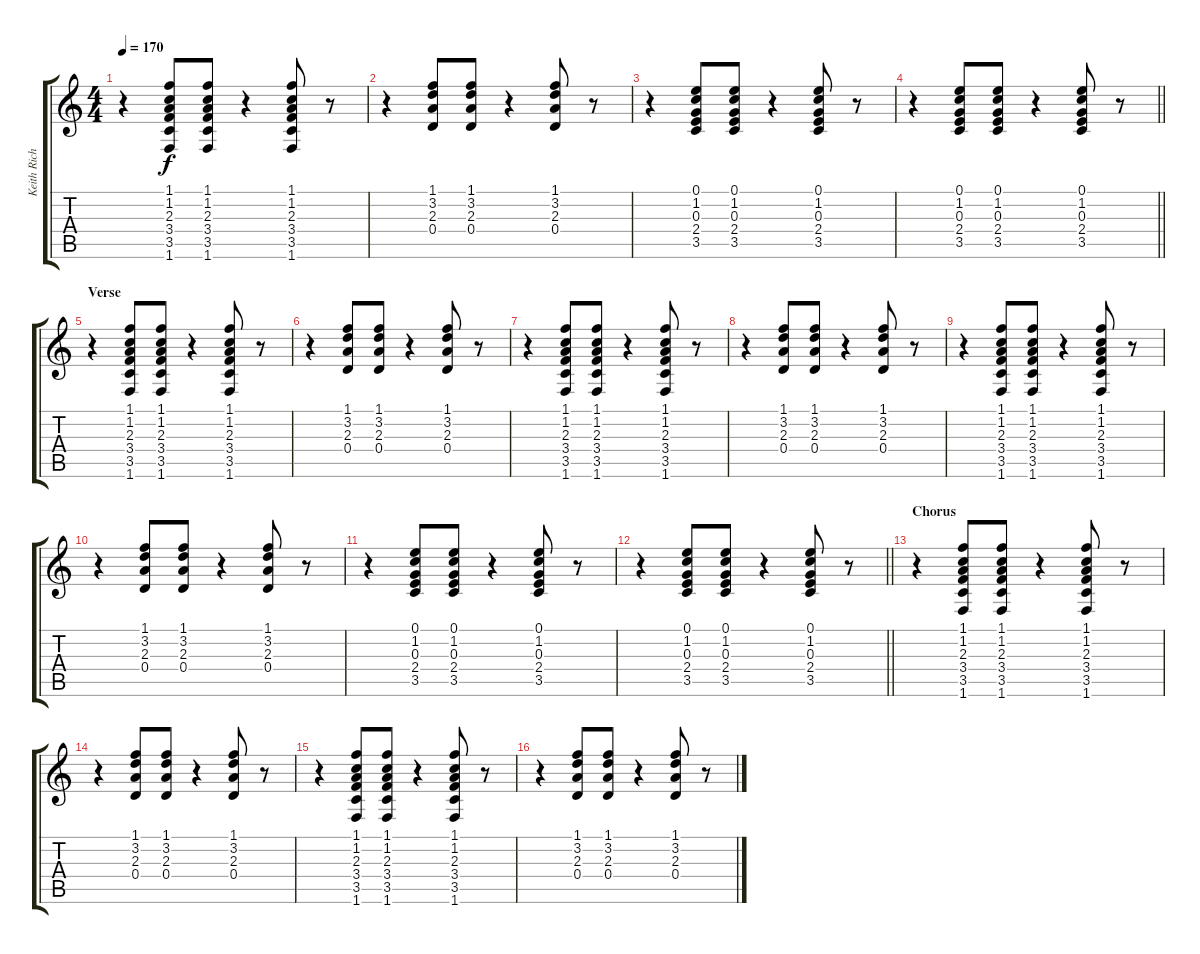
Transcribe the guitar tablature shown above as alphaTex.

\track ("Keith Richards" "Keith Rich") {instrument electricguitarjazz}
\staff {score tabs}
\tuning (E4 B3 G3 D3 A2 E2) {hide}
\ts (4 4)
\tempo 170
\clef g2
\ks c
r.4{dy f} (1.1 1.2 2.3 3.4 3.5 1.6).8 (1.1 1.2 2.3 3.4 3.5 1.6).8 r.4 (1.1 1.2 2.3 3.4 3.5 1.6).8 r.8 |
r.4 (1.1 3.2 2.3 0.4).8 (1.1 3.2 2.3 0.4).8 r.4 (1.1 3.2 2.3 0.4).8 r.8 |
r.4 (0.1 1.2 0.3 2.4 3.5).8 (0.1 1.2 0.3 2.4 3.5).8 r.4 (0.1 1.2 0.3 2.4 3.5).8 r.8 |
\barLineRight lightlight
r.4 (0.1 1.2 0.3 2.4 3.5).8 (0.1 1.2 0.3 2.4 3.5).8 r.4 (0.1 1.2 0.3 2.4 3.5).8 r.8 |
\section ("" "Verse")
r.4 (1.1 1.2 2.3 3.4 3.5 1.6).8 (1.1 1.2 2.3 3.4 3.5 1.6).8 r.4 (1.1 1.2 2.3 3.4 3.5 1.6).8 r.8 |
r.4 (1.1 3.2 2.3 0.4).8 (1.1 3.2 2.3 0.4).8 r.4 (1.1 3.2 2.3 0.4).8 r.8 |
r.4 (1.1 1.2 2.3 3.4 3.5 1.6).8 (1.1 1.2 2.3 3.4 3.5 1.6).8 r.4 (1.1 1.2 2.3 3.4 3.5 1.6).8 r.8 |
r.4 (1.1 3.2 2.3 0.4).8 (1.1 3.2 2.3 0.4).8 r.4 (1.1 3.2 2.3 0.4).8 r.8 |
r.4 (1.1 1.2 2.3 3.4 3.5 1.6).8 (1.1 1.2 2.3 3.4 3.5 1.6).8 r.4 (1.1 1.2 2.3 3.4 3.5 1.6).8 r.8 |
r.4 (1.1 3.2 2.3 0.4).8 (1.1 3.2 2.3 0.4).8 r.4 (1.1 3.2 2.3 0.4).8 r.8 |
r.4 (0.1 1.2 0.3 2.4 3.5).8 (0.1 1.2 0.3 2.4 3.5).8 r.4 (0.1 1.2 0.3 2.4 3.5).8 r.8 |
\barLineRight lightlight
r.4 (0.1 1.2 0.3 2.4 3.5).8 (0.1 1.2 0.3 2.4 3.5).8 r.4 (0.1 1.2 0.3 2.4 3.5).8 r.8 |
\section ("" "Chorus")
r.4 (1.1 1.2 2.3 3.4 3.5 1.6).8 (1.1 1.2 2.3 3.4 3.5 1.6).8 r.4 (1.1 1.2 2.3 3.4 3.5 1.6).8 r.8 |
r.4 (1.1 3.2 2.3 0.4).8 (1.1 3.2 2.3 0.4).8 r.4 (1.1 3.2 2.3 0.4).8 r.8 |
r.4 (1.1 1.2 2.3 3.4 3.5 1.6).8 (1.1 1.2 2.3 3.4 3.5 1.6).8 r.4 (1.1 1.2 2.3 3.4 3.5 1.6).8 r.8 |
r.4 (1.1 3.2 2.3 0.4).8 (1.1 3.2 2.3 0.4).8 r.4 (1.1 3.2 2.3 0.4).8 r.8
